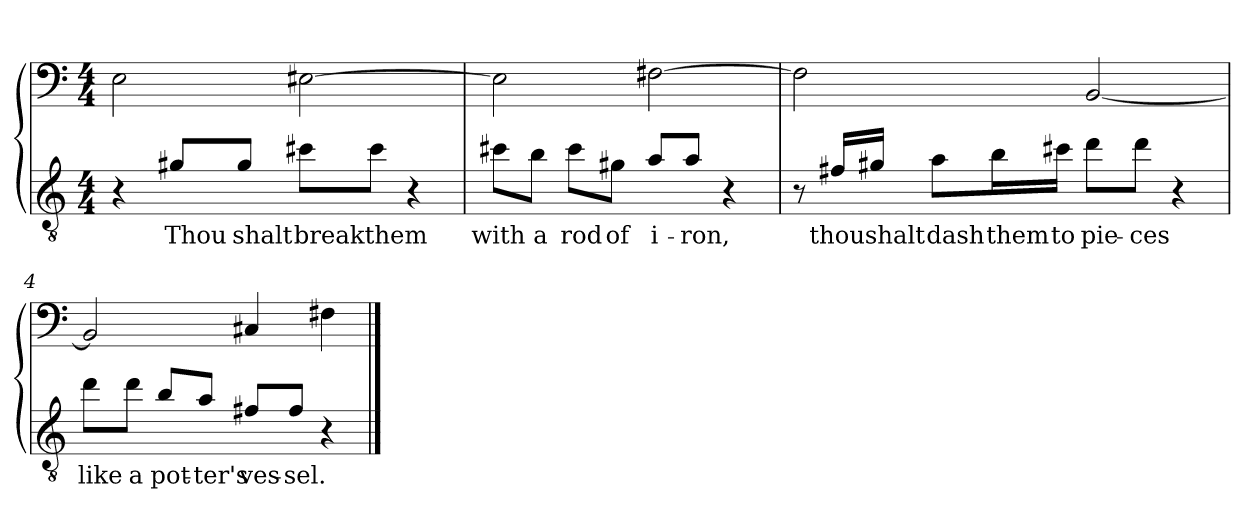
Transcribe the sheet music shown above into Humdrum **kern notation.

**kern	**text	**kern
*part1	*part1	*part1
*staff2	*staff2	*staff1
*clefGv2	*	*clefF4
*k[]	*	*k[]
*a:	*	*a:
*M4/4	*	*M4/4
=1	=1	=1
4r	.	2E\
8g#X/L	Thou	.
8g#/J	shalt	.
8cc#X\L	break	[2E#X\
8cc#\J	them	.
4r	.	.
=2	=2	=2
8cc#X\L	with	2E#\]
8b\J	a	.
8cc#\L	rod	.
8g#X\J	of	.
8a/L	i-	[2F#X\
8a/J	-ron,	.
4r	.	.
=3	=3	=3
8r	.	2F#\]
16f#X/LL	thou	.
16g#X/JJ	shalt	.
8a\L	dash	.
16b\L	them	.
16cc#X\JJ	to	.
8dd\L	pie-	[2BB/
8dd\J	-ces	.
4r	.	.
=4	=4	=4
8dd\L	like	2BB/]
8dd\J	a	.
8b/L	pot-	.
8a/J	-ter's	.
8f#X/L	ves-	4C#X/
8f#/J	-sel.	.
4r	.	4F#X\
==	==	==
*-	*-	*-
